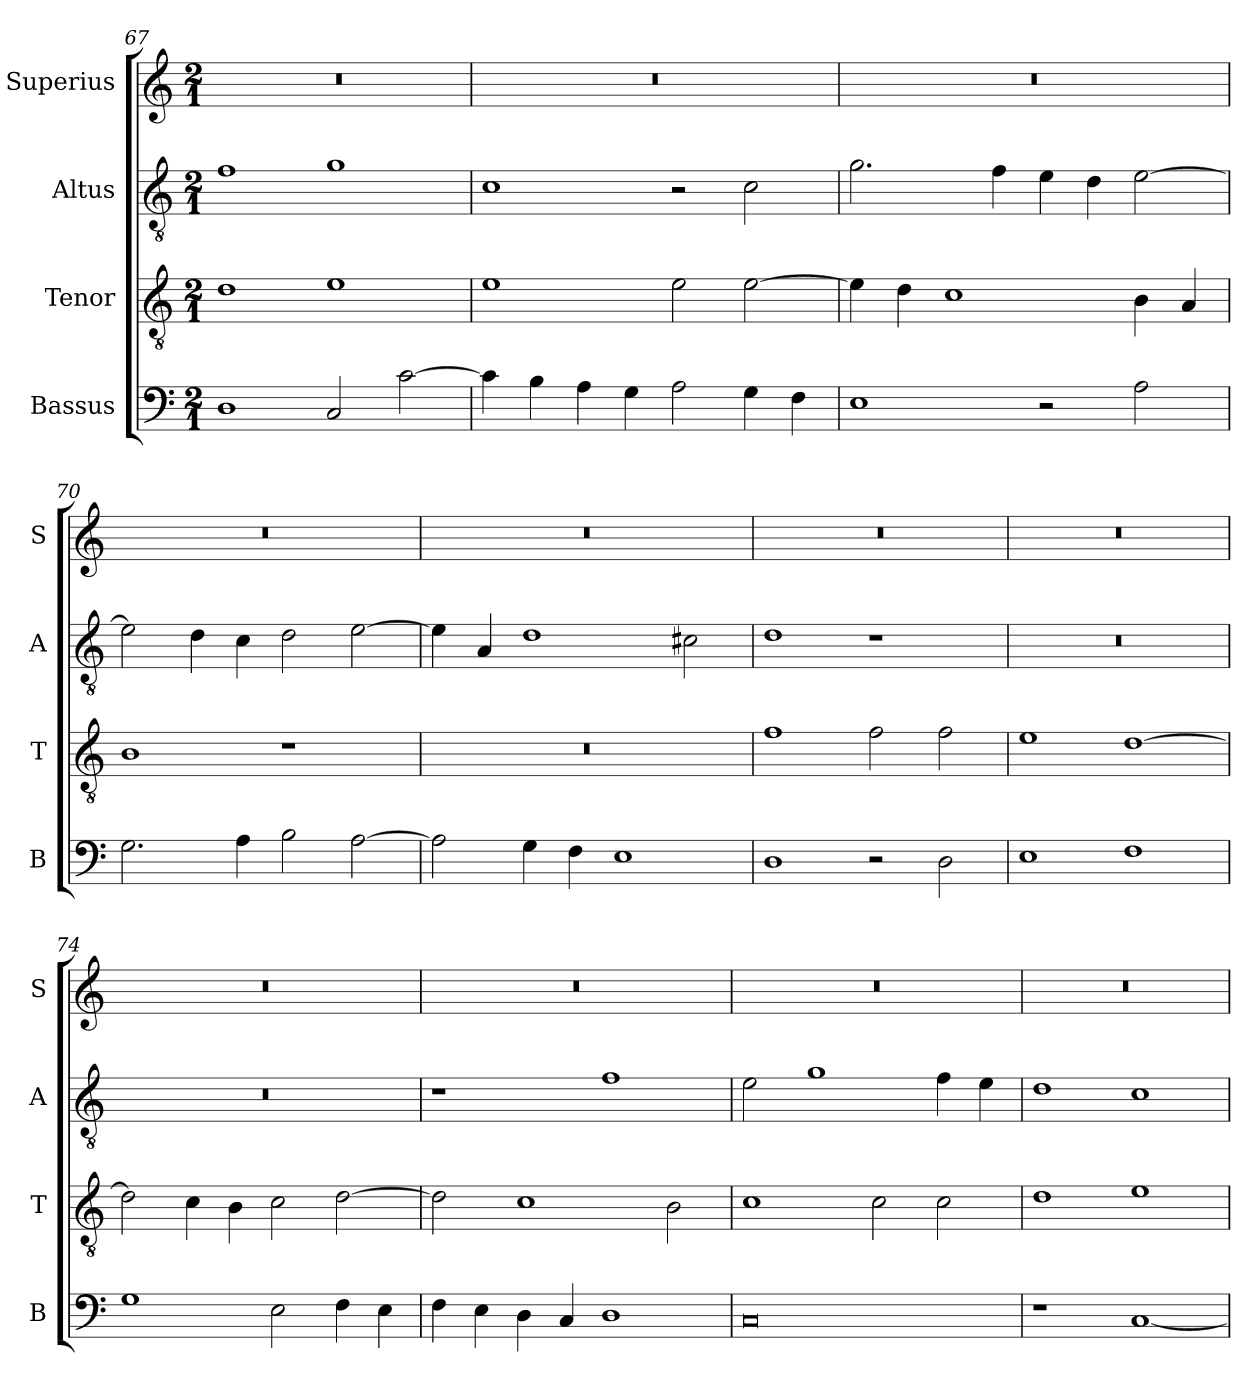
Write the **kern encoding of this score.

**kern	**kern	**kern	**kern
*part4	*part3	*part2	*part1
*staff4	*staff3	*staff2	*staff1
*I"Bassus	*I"Tenor	*I"Altus	*I"Superius
*I'B	*I'T	*I'A	*I'S
*clefF4	*clefGv2	*clefGv2	*clefG2
*k[]	*k[]	*k[]	*k[]
*M2/1	*M2/1	*M2/1	*M2/1
=67	=67	=67	=67
1D	1d	1f	0r
2C	1e	1g	.
[2c	.	.	.
=68	=68	=68	=68
4c]	1e	1c	0r
4B	.	.	.
4A	.	.	.
4G	.	.	.
2A	2e	2r	.
4G	[2e	2c	.
4F	.	.	.
=69	=69	=69	=69
1E	4e]	2.g	0r
.	4d	.	.
.	1c	.	.
.	.	4f	.
2r	.	4e	.
.	.	4d	.
2A	4B	[2e	.
.	4A	.	.
=70	=70	=70	=70
2.G	1B	2e]	0r
.	.	4d	.
4A	.	4c	.
2B	1r	2d	.
[2A	.	[2e	.
=71	=71	=71	=71
2A]	0r	4e]	0r
.	.	4A	.
4G	.	1d	.
4F	.	.	.
1E	.	.	.
.	.	2c#X	.
=72	=72	=72	=72
1D	1f	1d	0r
2r	2f	1r	.
2D	2f	.	.
=73	=73	=73	=73
1E	1e	0r	0r
1F	[1d	.	.
=74	=74	=74	=74
1G	2d]	0r	0r
.	4c	.	.
.	4B	.	.
2E	2c	.	.
4F	[2d	.	.
4E	.	.	.
=75	=75	=75	=75
4F	2d]	1r	0r
4E	.	.	.
4D	1c	.	.
4C	.	.	.
1D	.	1f	.
.	2B	.	.
=76	=76	=76	=76
0C	1c	2e	0r
.	.	1g	.
.	2c	.	.
.	2c	4f	.
.	.	4e	.
=77	=77	=77	=77
1r	1d	1d	0r
[1C	1e	1c	.
=	=	=	=
*-	*-	*-	*-
